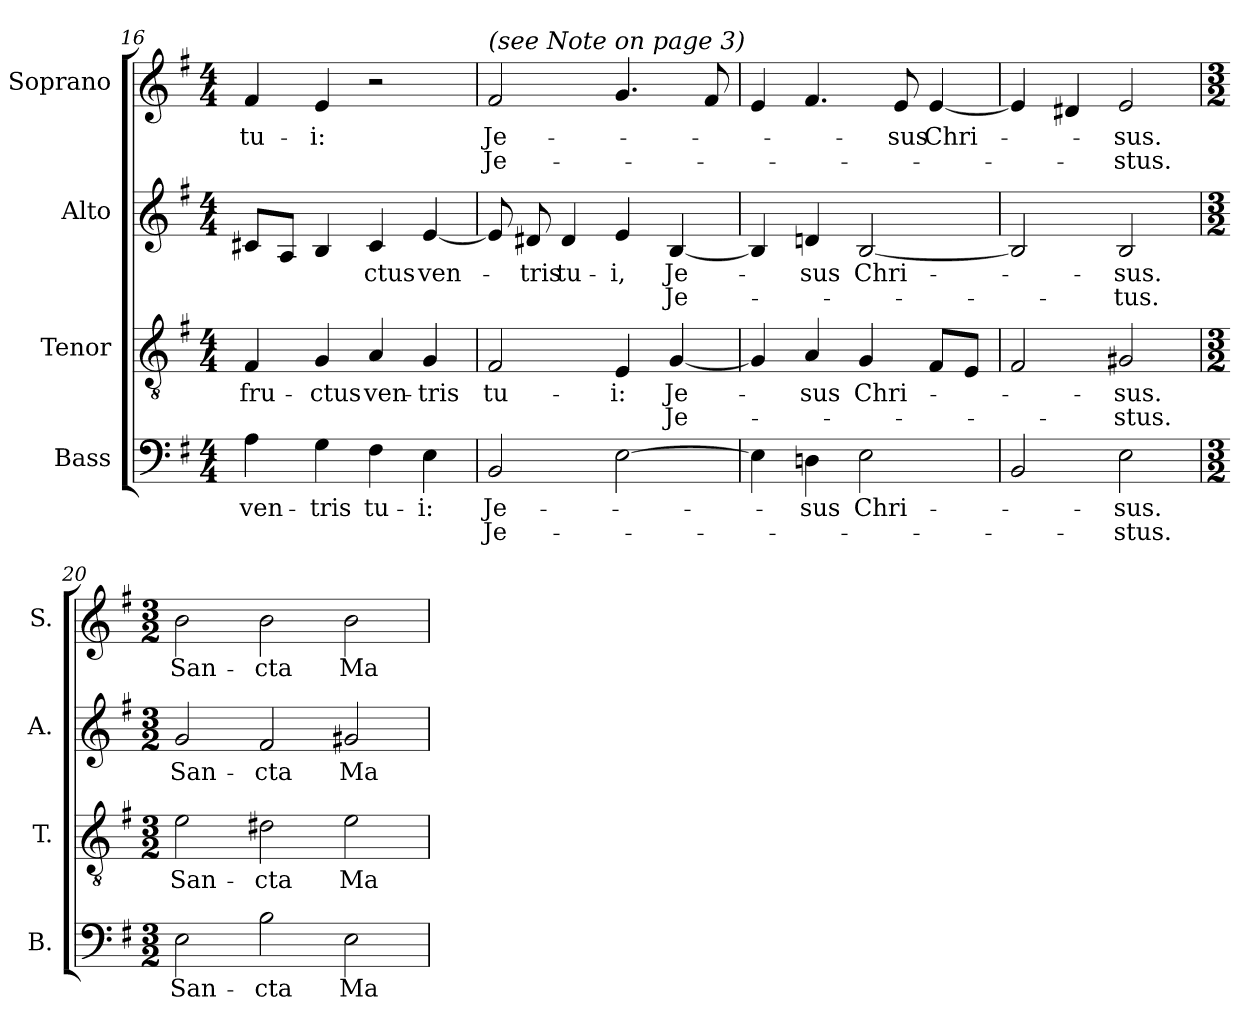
**kern	**text	**text	**kern	**text	**text	**kern	**text	**text	**kern	**text	**text
*part4	*part4	*part4	*part3	*part3	*part3	*part2	*part2	*part2	*part1	*part1	*part1
*staff4	*staff4	*staff4	*staff3	*staff3	*staff3	*staff2	*staff2	*staff2	*staff1	*staff1	*staff1
*I"Bass	*	*	*I"Tenor	*	*	*I"Alto	*	*	*I"Soprano	*	*
*I'B.	*	*	*I'T.	*	*	*I'A.	*	*	*I'S.	*	*
!!LO:PB:g=z
*clefF4	*	*	*clefGv2	*	*	*clefG2	*	*	*clefG2	*	*
*	*	*	*ITrd7c12	*	*	*	*	*	*	*	*
*k[f#]	*	*	*k[f#]	*	*	*k[f#]	*	*	*k[f#]	*	*
*e:	*	*	*e:	*	*	*e:	*	*	*e:	*	*
*M4/4	*	*	*M4/4	*	*	*M4/4	*	*	*M4/4	*	*
=16	=16	=16	=16	=16	=16	=16	=16	=16	=16	=16	=16
!	!LO:LY:b:color=#000000	!	!	!	!	!	!	!	!	!	!
!	!	!	!	!LO:LY:b:color=#000000	!	!	!	!	!	!	!
!	!	!	!	!	!	!	!	!	!	!LO:LY:b:color=#000000	!
4Ai\	ven-	.	4FF#i/	fru-	.	8c#Xi/L	.	.	4f#i/	tu-	.
.	.	.	.	.	.	8Ai/J	.	.	.	.	.
!	!LO:LY:b:color=#000000	!	!	!	!	!	!	!	!	!	!
!	!	!	!	!LO:LY:b:color=#000000	!	!	!	!	!	!	!
!	!	!	!	!	!	!	!	!	!	!LO:LY:b:color=#000000	!
4Gi\	-tris	.	4GGi/	-ctus	.	4Bi/	.	.	4ei/	-i:	.
!	!LO:LY:b:color=#000000	!	!	!	!	!	!	!	!	!	!
!	!	!	!	!LO:LY:b:color=#000000	!	!	!	!	!	!	!
!	!	!	!	!	!	!	!LO:LY:b:color=#000000	!	!	!	!
4F#i\	tu-	.	4AAi/	ven-	.	4c#i/	-ctus	.	2r	.	.
!	!LO:LY:b:color=#000000	!	!	!	!	!	!	!	!	!	!
!	!	!	!	!LO:LY:b:color=#000000	!	!	!	!	!	!	!
!	!	!	!	!	!	!	!LO:LY:b:color=#000000	!	!	!	!
4Ei\	-i:	.	4GGi/	-tris	.	[<4ei/	ven-	.	.	.	.
=17	=17	=17	=17	=17	=17	=17	=17	=17	=17	=17	=17
!	!LO:LY:b:color=#000000	!LO:LY:b:color=#000000	!	!	!	!	!	!	!	!	!
!	!	!	!	!LO:LY:b:color=#000000	!	!	!	!	!	!	!
!	!	!	!	!	!	!	!	!	!LO:TX:a:i:t=(see Note on page 3)	!	!
!	!	!	!	!	!	!	!	!	!	!LO:LY:b:color=#000000	!LO:LY:b:color=#000000
2BBi/	Je-	Je-	2FF#i/	tu-	.	8ei/]	.	.	2f#i/	Je-	Je-
!	!	!	!	!	!	!	!LO:LY:b:color=#000000	!	!	!	!
.	.	.	.	.	.	8d#Xi/	-tris	.	.	.	.
!	!	!	!	!	!	!	!LO:LY:b:color=#000000	!	!	!	!
.	.	.	.	.	.	4d#i/	tu-	.	.	.	.
!	!	!	!	!LO:LY:b:color=#000000	!	!	!	!	!	!	!
!	!	!	!	!	!	!	!LO:LY:b:color=#000000	!	!	!	!
[>2Ei\	.	.	4EEi/	-i:	.	4ei/	-i,	.	4.gi/	.	.
!	!	!	!	!LO:LY:b:color=#000000	!LO:LY:b:color=#000000	!	!	!	!	!	!
!	!	!	!	!	!	!	!LO:LY:b:color=#000000	!LO:LY:b:color=#000000	!	!	!
.	.	.	[<4GGi/	Je-	Je-	[<4Bi/	Je-	Je-	.	.	.
.	.	.	.	.	.	.	.	.	8f#i/	.	.
=18	=18	=18	=18	=18	=18	=18	=18	=18	=18	=18	=18
4Ei\]	.	.	4GGi/]	.	.	4Bi/]	.	.	4ei/	.	.
!	!LO:LY:b:color=#000000	!	!	!	!	!	!	!	!	!	!
!	!	!	!	!LO:LY:b:color=#000000	!	!	!	!	!	!	!
!	!	!	!	!	!	!	!LO:LY:b:color=#000000	!	!	!	!
4Dni\	-sus	.	4AAi/	-sus	.	4dni/	-sus	.	4.f#i/	.	.
!	!LO:LY:b:color=#000000	!	!	!	!	!	!	!	!	!	!
!	!	!	!	!LO:LY:b:color=#000000	!	!	!	!	!	!	!
!	!	!	!	!	!	!	!LO:LY:b:color=#000000	!	!	!	!
2Ei\	Chri-	.	4GGi/	Chri-	.	[<2Bi/	Chri-	.	.	.	.
!	!	!	!	!	!	!	!	!	!	!LO:LY:b:color=#000000	!
.	.	.	.	.	.	.	.	.	8ei/	-sus	.
!	!	!	!	!	!	!	!	!	!	!LO:LY:b:color=#000000	!
.	.	.	8FF#i/L	.	.	.	.	.	[<4ei/	Chri-	.
.	.	.	8EEi/J	.	.	.	.	.	.	.	.
=19	=19	=19	=19	=19	=19	=19	=19	=19	=19	=19	=19
2BBi/	.	.	2FF#i/	.	.	2Bi/]	.	.	4ei/]	.	.
.	.	.	.	.	.	.	.	.	4d#Xi/	.	.
!	!LO:LY:b:color=#000000	!LO:LY:b:color=#000000	!	!	!	!	!	!	!	!	!
!	!	!	!	!LO:LY:b:color=#000000	!LO:LY:b:color=#000000	!	!	!	!	!	!
!	!	!	!	!	!	!	!LO:LY:b:color=#000000	!LO:LY:b:color=#000000	!	!	!
!	!	!	!	!	!	!	!	!	!	!LO:LY:b:color=#000000	!LO:LY:b:color=#000000
2Ei\	-sus.	-stus.	2GG#Xi/	-sus.	-stus.	2Bi/	-sus.	-tus.	2ei/	-sus.	-stus.
!!LO:LB:g=z
=20	=20	=20	=20	=20	=20	=20	=20	=20	=20	=20	=20
*M3/2	*	*	*M3/2	*	*	*M3/2	*	*	*M3/2	*	*
!	!LO:LY:b:color=#000000	!	!	!	!	!	!	!	!	!	!
!	!	!	!	!LO:LY:b:color=#000000	!	!	!	!	!	!	!
!	!	!	!	!	!	!	!LO:LY:b:color=#000000	!	!	!	!
!	!	!	!	!	!	!	!	!	!	!LO:LY:b:color=#000000	!
2Ei\	San-	.	2Ei\	San-	.	2gi/	San-	.	2bi\	San-	.
!	!LO:LY:b:color=#000000	!	!	!	!	!	!	!	!	!	!
!	!	!	!	!LO:LY:b:color=#000000	!	!	!	!	!	!	!
!	!	!	!	!	!	!	!LO:LY:b:color=#000000	!	!	!	!
!	!	!	!	!	!	!	!	!	!	!LO:LY:b:color=#000000	!
2Bi\	-cta	.	2D#Xi\	-cta	.	2f#i/	-cta	.	2bi\	-cta	.
!	!LO:LY:b:color=#000000	!	!	!	!	!	!	!	!	!	!
!	!	!	!	!LO:LY:b:color=#000000	!	!	!	!	!	!	!
!	!	!	!	!	!	!	!LO:LY:b:color=#000000	!	!	!	!
!	!	!	!	!	!	!	!	!	!	!LO:LY:b:color=#000000	!
2Ei\	Ma-	.	2Ei\	Ma-	.	2g#Xi/	Ma-	.	2bi\	Ma-	.
=	=	=	=	=	=	=	=	=	=	=	=
*-	*-	*-	*-	*-	*-	*-	*-	*-	*-	*-	*-
